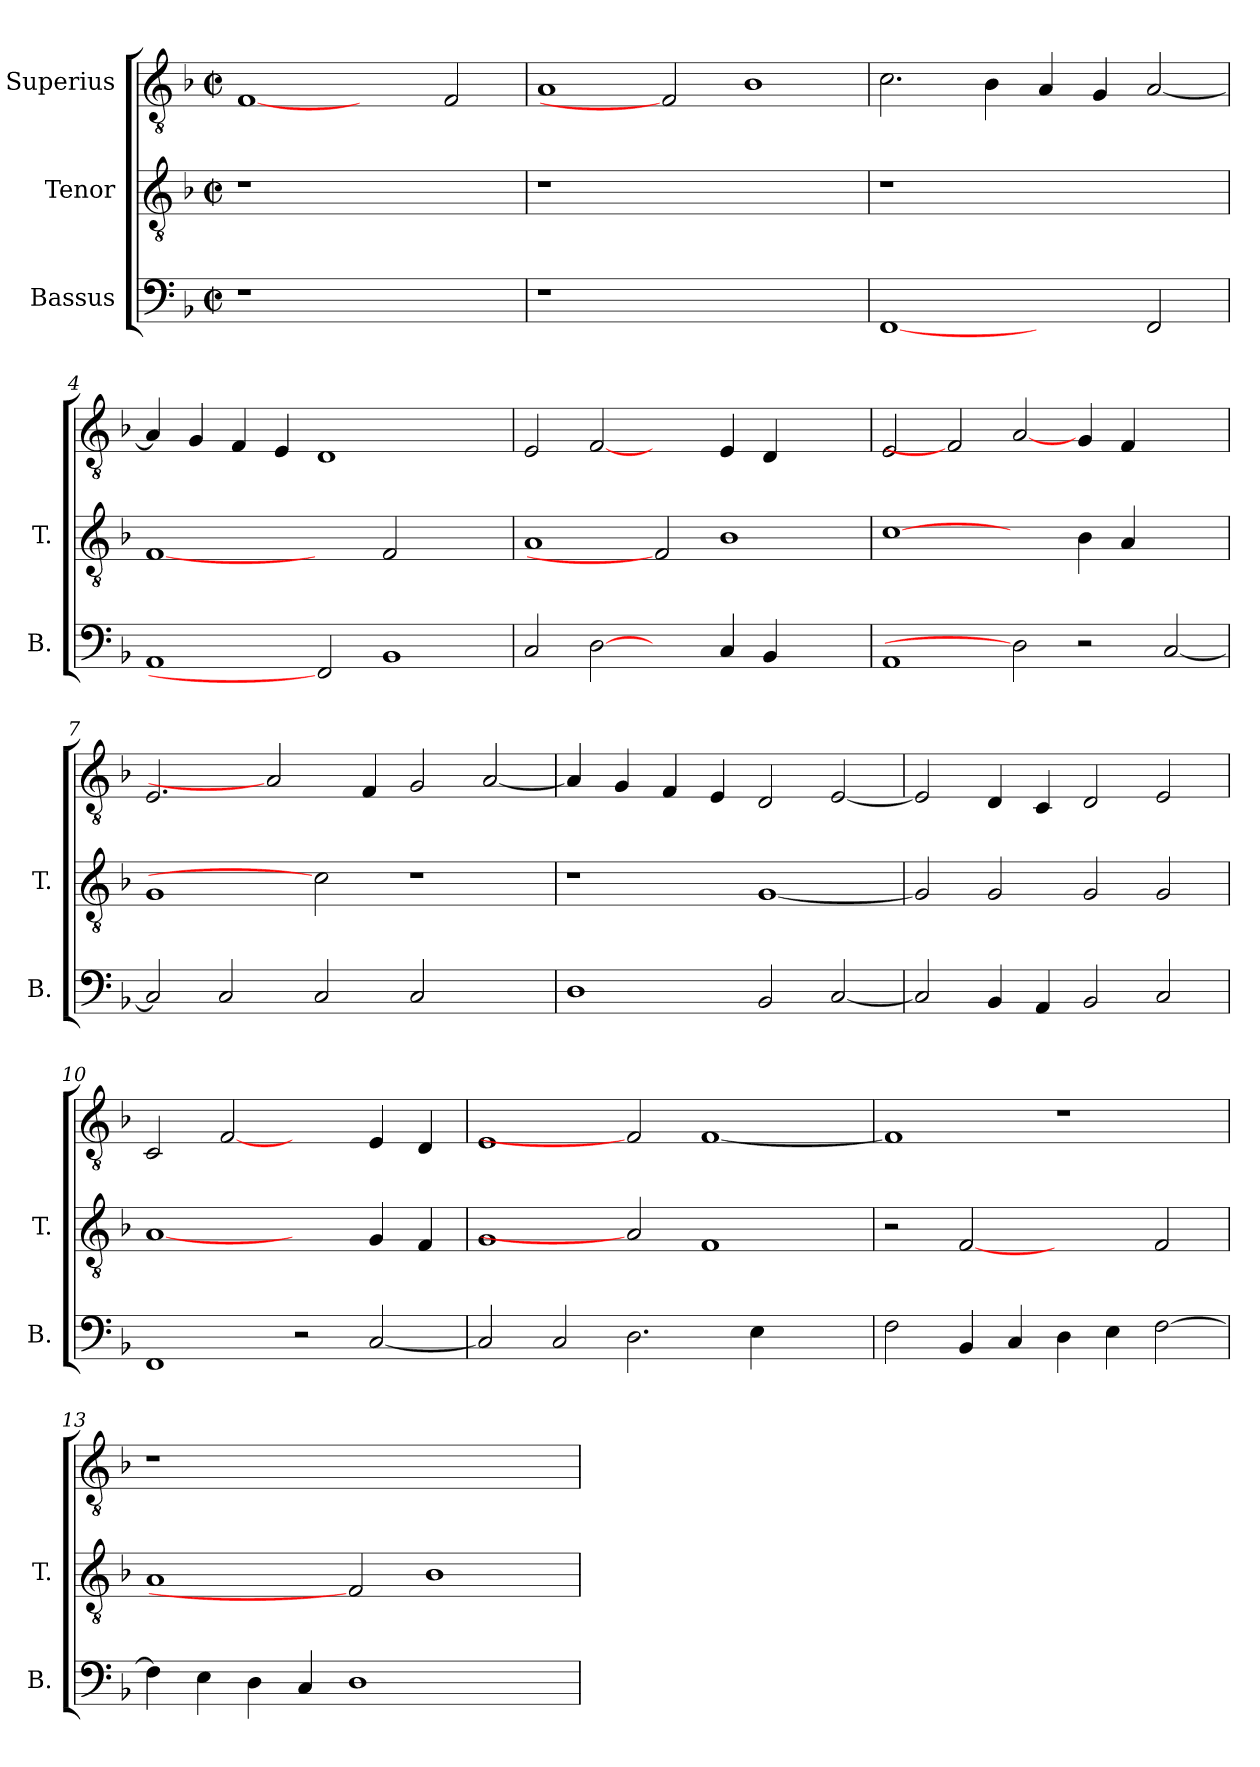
**kern	**kern	**kern
*part3	*part2	*part1
*staff3	*staff2	*staff1
*I"Bassus	*I"Tenor	*I"Superius
*I'B.	*I'T.	*
!!LO:PB:g=z
*clefF4	*clefGv2	*clefGv2
*	*ITrd7c12	*ITrd7c12
*k[b-]	*k[b-]	*k[b-]
*F:	*F:	*F:
*M2/2	*M2/2	*M2/2
*met(c|)	*met(c|)	*met(c|)
=1	=1	=1
!LO:N:vis=1	!LO:N:vis=1	!
1r	1r	[1FFi
1ryy	1ryy	2ryy
.	.	2FFi/
=2	=2	=2
!LO:N:vis=1	!LO:N:vis=1	!
1r	1r	1AAi
1.ryy	1.ryy	2FFi]
.	.	1BB-i
=3	=3	=3
!	!LO:N:vis=1	!
[1FFi	1r	2.Ci\
.	.	4BB-i\
2ryy	1ryy	4AAi/
.	.	4GGi/
2FFi/	.	[<2AAi/
=4	=4	=4
1AAi	[1FFi	4AAi/]
.	.	4GGi/
.	.	4FFi/
.	.	4EEi/
2FFi]	2ryy	1DDi
1BB-i	2FFi/	.
.	2ryy	2ryy
=5	=5	=5
2Ci/	1AAi	2EEi/
[2Di	.	[2FFi
2ryy	2FFi]	2ryy
4Ci/	1BB-i	4EEi/
4BB-i/	.	4DDi/
2ryy	.	2ryy
!!LO:LB:g=z
=6	=6	=6
1AAi	[1Ci	2EEi/
.	.	2FFi]
2Di]	2ryy	[2AAi
2r	4BB-i\	4GGi/
.	4AAi/	4FFi/
[<2Ci/	2ryy	2ryy
=7	=7	=7
2Ci/]	1GGi	2.EEi/
2Ci/	.	.
.	.	2AAi]
2Ci/	2Ci]	.
.	.	4FFi/
2Ci/	1r	2GGi/
2ryy	.	[<2AAi/
=8	=8	=8
1Di	1r	4AAi/]
.	.	4GGi/
.	.	4FFi/
.	.	4EEi/
2BB-i/	[<1GGi	2DDi/
[<2Ci/	.	[<2EEi/
=9	=9	=9
2Ci/]	2GGi/]	2EEi/]
4BB-i/	2GGi/	4DDi/
4AAi/	.	4CCi/
2BB-i/	2GGi/	2DDi/
2Ci/	2GGi/	2EEi/
=10	=10	=10
1FFi	[1AAi	2CCi/
.	.	[2FFi
2r	2ryy	2ryy
[<2Ci/	4GGi/	4EEi/
.	4FFi/	4DDi/
!!LO:LB:g=z
=11	=11	=11
2Ci/]	1GGi	1EEi
2Ci/	.	.
2.Di\	2AAi]	2FFi]
.	1FFi	[<1FFi
4Ei\	.	.
2ryy	.	.
=12	=12	=12
2Fi\	2r	1FFi]
4BB-i/	[2FFi	.
4Ci/	.	.
4Di\	2ryy	1r
4Ei\	.	.
[>2Fi\	2FFi/	.
=13	=13	=13
!	!	!LO:N:vis=1
4Fi\]	1AAi	1r
4Ei\	.	.
4Di\	.	.
4Ci/	.	.
1Di	2FFi]	1.ryy
.	1BB-i	.
2ryy	.	.
=	=	=
*-	*-	*-
